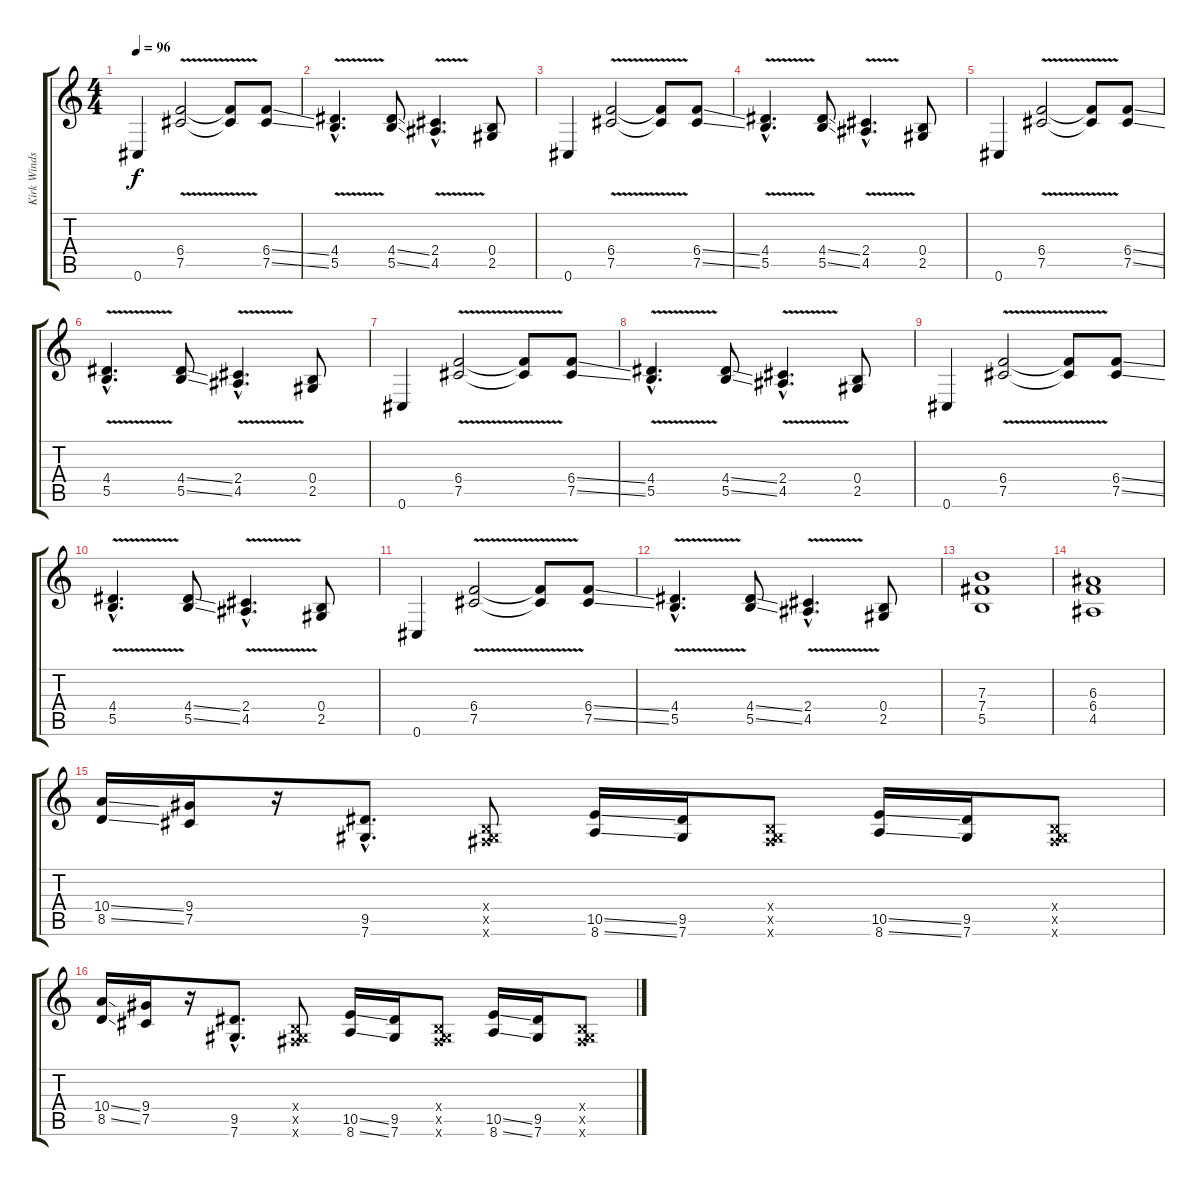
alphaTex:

\track ("Kirk Windstein" "Kirk Winds") {instrument overdrivenguitar}
\staff {score tabs}
\tuning (Db4 Ab3 E3 B2 Gb2 Db2) {hide}
\ts (4 4)
\tempo 96
\clef g2
\ks c
0.6.4{dy f} (6.4{v} 7.5{v}).2 (6.4{t} 7.5{t}).8 (6.4{ss} 7.5{ss}).8 |
(4.4{v hac} 5.5{v hac}).4{d} (4.4{ss} 5.5{ss}).8 (2.4{v hac} 4.5{v hac}).4{d} (0.4 2.5).8 |
0.6.4 (6.4{v} 7.5{v}).2 (6.4{t} 7.5{t}).8 (6.4{ss} 7.5{ss}).8 |
(4.4{v hac} 5.5{v hac}).4{d} (4.4{ss} 5.5{ss}).8 (2.4{v hac} 4.5{v hac}).4{d} (0.4 2.5).8 |
0.6.4 (6.4{v} 7.5{v}).2 (6.4{t} 7.5{t}).8 (6.4{ss} 7.5{ss}).8 |
(4.4{v hac} 5.5{v hac}).4{d} (4.4{ss} 5.5{ss}).8 (2.4{v hac} 4.5{v hac}).4{d} (0.4 2.5).8 |
0.6.4 (6.4{v} 7.5{v}).2 (6.4{t} 7.5{t}).8 (6.4{ss} 7.5{ss}).8 |
(4.4{v hac} 5.5{v hac}).4{d} (4.4{ss} 5.5{ss}).8 (2.4{v hac} 4.5{v hac}).4{d} (0.4 2.5).8 |
0.6.4 (6.4{v} 7.5{v}).2 (6.4{t} 7.5{t}).8 (6.4{ss} 7.5{ss}).8 |
(4.4{v hac} 5.5{v hac}).4{d} (4.4{ss} 5.5{ss}).8 (2.4{v hac} 4.5{v hac}).4{d} (0.4 2.5).8 |
0.6.4 (6.4{v} 7.5{v}).2 (6.4{t} 7.5{t}).8 (6.4{ss} 7.5{ss}).8 |
(4.4{v hac} 5.5{v hac}).4{d} (4.4{ss} 5.5{ss}).8 (2.4{v hac} 4.5{v hac}).4{d} (0.4 2.5).8 |
(7.3 7.4 5.5).1 |
(6.3 6.4 4.5).1 |
(10.4{ss} 8.5{ss}).16 (9.4 7.5).16 r.16 (9.5{hac} 7.6{hac}).8{d} (0.4{x} 0.5{x} 7.6{x}).8 (10.5{ss} 8.6{ss}).16 (9.5 7.6).16 (0.4{x} 0.5{x} 7.6{x}).8 (10.5{ss} 8.6{ss}).16 (9.5 7.6).16 (0.4{x} 0.5{x} 7.6{x}).8 |
(10.4{ss} 8.5{ss}).16 (9.4 7.5).16 r.16 (9.5{hac} 7.6{hac}).8{d} (0.4{x} 0.5{x} 7.6{x}).8 (10.5{ss} 8.6{ss}).16 (9.5 7.6).16 (0.4{x} 0.5{x} 7.6{x}).8 (10.5{ss} 8.6{ss}).16 (9.5 7.6).16 (0.4{x} 0.5{x} 7.6{x}).8
